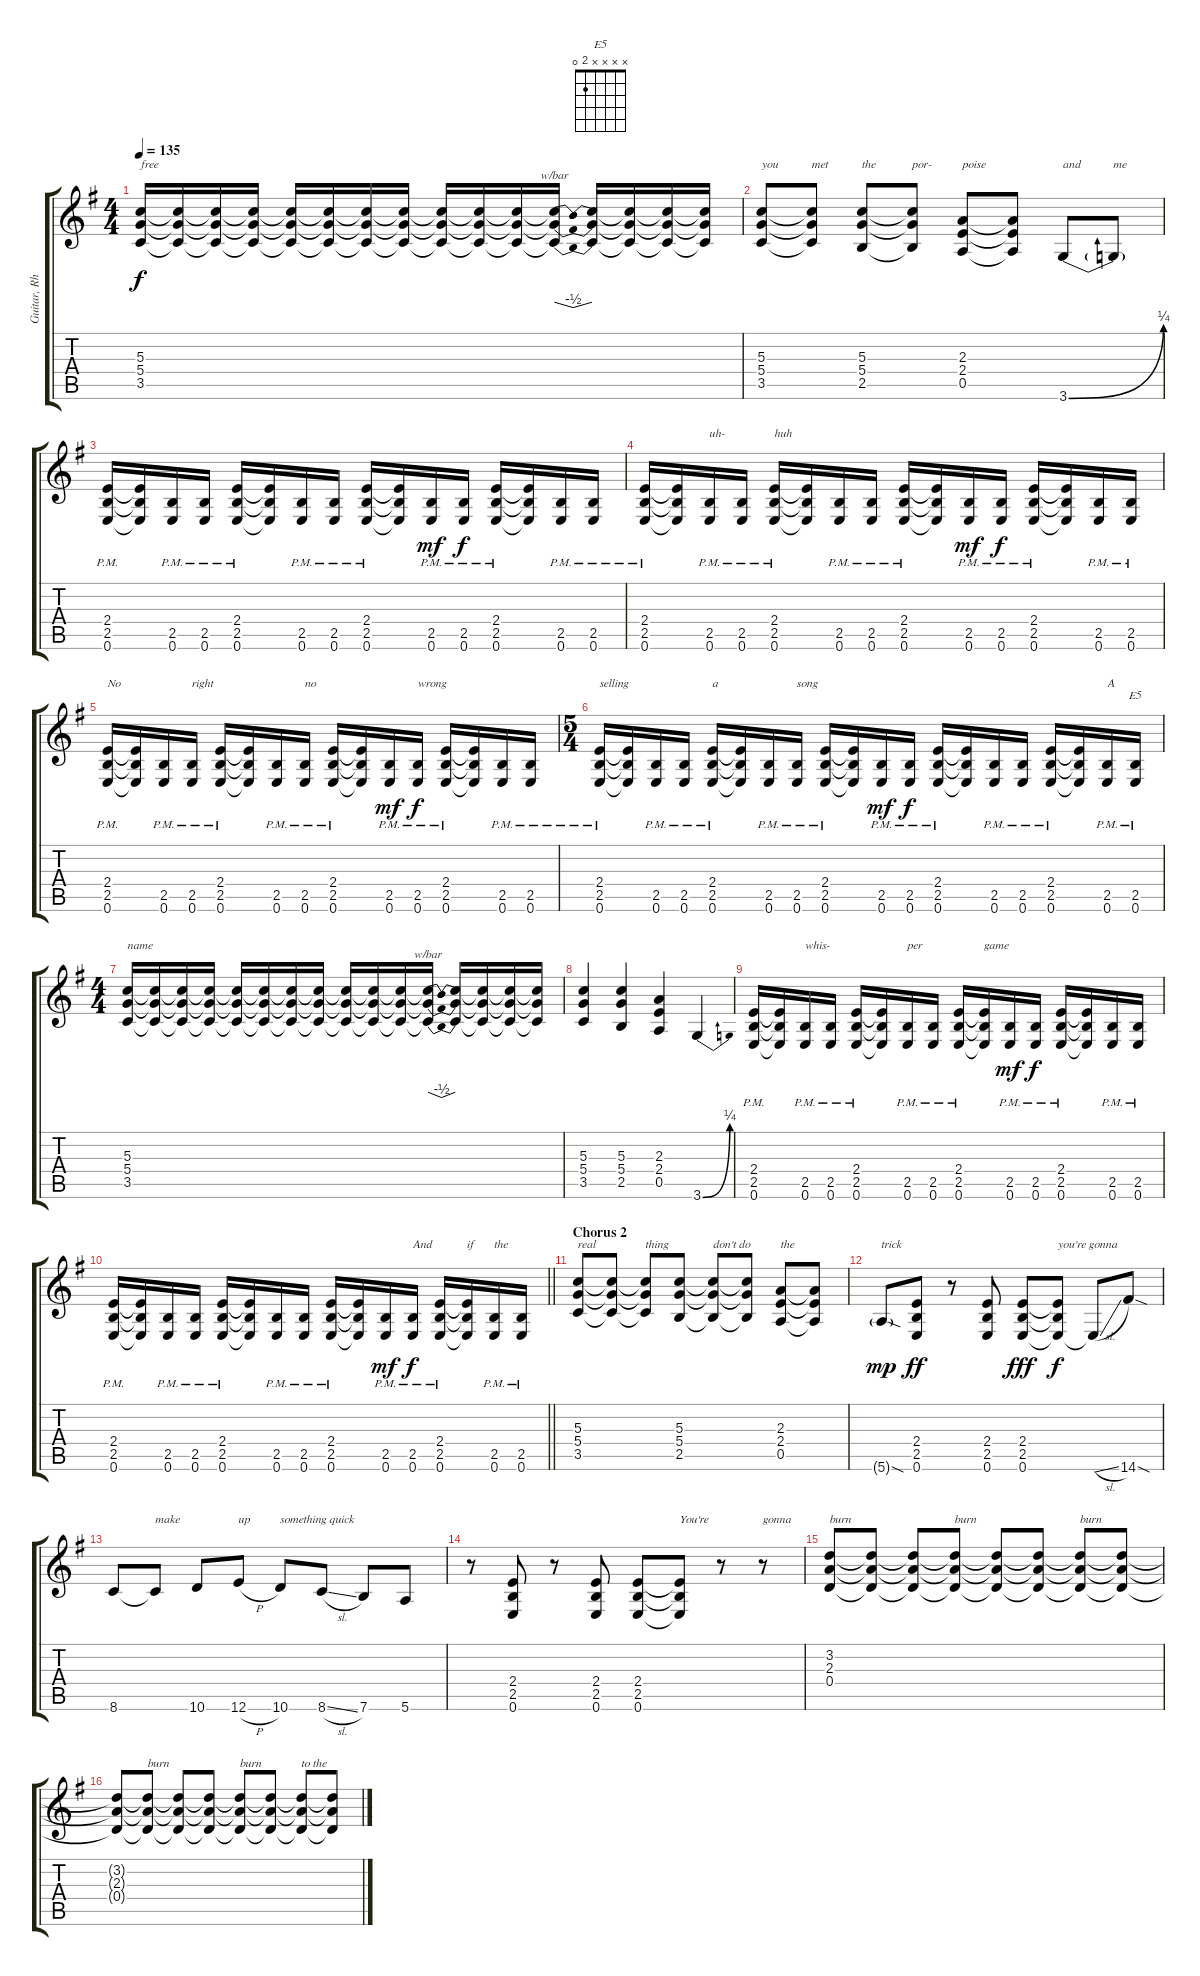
\track ("Guitar, Rhythm" "Guitar, Rh") {instrument overdrivenguitar}
\staff {score tabs}
\tuning (E4 B3 G3 D3 A2 E2) {hide}
\chord ("E5" x x x x 2 0)
\ts (4 4)
\tempo 135
\clef g2
\ks g
(5.3 5.4 3.5).16{txt "free" dy f} (5.3{t} 5.4{t} 3.5{t}).16 (5.3{t} 5.4{t} 3.5{t}).16 (5.3{t} 5.4{t} 3.5{t}).16 (5.3{t} 5.4{t} 3.5{t}).16 (5.3{t} 5.4{t} 3.5{t}).16 (5.3{t} 5.4{t} 3.5{t}).16 (5.3{t} 5.4{t} 3.5{t}).16 (5.3{t} 5.4{t} 3.5{t}).16 (5.3{t} 5.4{t} 3.5{t}).16 (5.3{t} 5.4{t} 3.5{t}).16 (5.3{t} 5.4{t} 3.5{t}).16{tbe (dip default 0 0 30 -2 60 0)} (5.3{t} 5.4{t} 3.5{t}).16 (5.3{t} 5.4{t} 3.5{t}).16 (5.3{t} 5.4{t} 3.5{t}).16 (5.3{t} 5.4{t} 3.5{t}).16 |
(5.3 5.4 3.5).8{txt "you"} (5.3{t} 5.4{t} 3.5{t}).8{txt "met"} (5.3 5.4 2.5).8{txt "the"} (5.3{t} 5.4{t} 2.5{t}).8{txt "por-"} (2.3 2.4 0.5).8{txt "poise"} (2.3{t} 2.4{t} 0.5{t}).8 3.6{be (bend 0 0 60 1)}.8{txt "and"} 3.6{t}.8{txt "me"} |
(2.4{pm} 2.5{pm} 0.6{pm}).16 (2.4{t} 2.5{t} 0.6{t}).16 (2.5{pm} 0.6{pm}).16 (2.5{pm} 0.6{pm}).16 (2.4{pm} 2.5{pm} 0.6{pm}).16 (2.4{t} 2.5{t} 0.6{t}).16 (2.5{pm} 0.6{pm}).16 (2.5{pm} 0.6{pm}).16 (2.4{pm} 2.5{pm} 0.6{pm}).16 (2.4{t} 2.5{t} 0.6{t}).16 (2.5{pm} 0.6{pm}).16{dy mf} (2.5{pm} 0.6{pm}).16{dy f} (2.4{pm} 2.5{pm} 0.6{pm}).16 (2.4{t} 2.5{t} 0.6{t}).16 (2.5{pm} 0.6{pm}).16 (2.5{pm} 0.6{pm}).16 |
(2.4{pm} 2.5{pm} 0.6{pm}).16 (2.4{t} 2.5{t} 0.6{t}).16 (2.5{pm} 0.6{pm}).16{txt "uh-"} (2.5{pm} 0.6{pm}).16 (2.4{pm} 2.5{pm} 0.6{pm}).16{txt "huh"} (2.4{t} 2.5{t} 0.6{t}).16 (2.5{pm} 0.6{pm}).16 (2.5{pm} 0.6{pm}).16 (2.4{pm} 2.5{pm} 0.6{pm}).16 (2.4{t} 2.5{t} 0.6{t}).16 (2.5{pm} 0.6{pm}).16{dy mf} (2.5{pm} 0.6{pm}).16{dy f} (2.4{pm} 2.5{pm} 0.6{pm}).16 (2.4{t} 2.5{t} 0.6{t}).16 (2.5{pm} 0.6{pm}).16 (2.5{pm} 0.6{pm}).16 |
(2.4{pm} 2.5{pm} 0.6{pm}).16{txt "No"} (2.4{t} 2.5{t} 0.6{t}).16 (2.5{pm} 0.6{pm}).16 (2.5{pm} 0.6{pm}).16{txt "right"} (2.4{pm} 2.5{pm} 0.6{pm}).16 (2.4{t} 2.5{t} 0.6{t}).16 (2.5{pm} 0.6{pm}).16 (2.5{pm} 0.6{pm}).16{txt "no"} (2.4{pm} 2.5{pm} 0.6{pm}).16 (2.4{t} 2.5{t} 0.6{t}).16 (2.5{pm} 0.6{pm}).16{dy mf} (2.5{pm} 0.6{pm}).16{txt "wrong" dy f} (2.4{pm} 2.5{pm} 0.6{pm}).16 (2.4{t} 2.5{t} 0.6{t}).16 (2.5{pm} 0.6{pm}).16 (2.5{pm} 0.6{pm}).16 |
\ts (5 4)
(2.4{pm} 2.5{pm} 0.6{pm}).16{txt "selling"} (2.4{t} 2.5{t} 0.6{t}).16 (2.5{pm} 0.6{pm}).16 (2.5{pm} 0.6{pm}).16 (2.4{pm} 2.5{pm} 0.6{pm}).16{txt "a"} (2.4{t} 2.5{t} 0.6{t}).16 (2.5{pm} 0.6{pm}).16 (2.5{pm} 0.6{pm}).16{txt "song"} (2.4{pm} 2.5{pm} 0.6{pm}).16 (2.4{t} 2.5{t} 0.6{t}).16 (2.5{pm} 0.6{pm}).16{dy mf} (2.5{pm} 0.6{pm}).16{dy f} (2.4{pm} 2.5{pm} 0.6{pm}).16 (2.4{t} 2.5{t} 0.6{t}).16 (2.5{pm} 0.6{pm}).16 (2.5{pm} 0.6{pm}).16 (2.4{pm} 2.5{pm} 0.6{pm}).16 (2.4{t} 2.5{t} 0.6{t}).16 (2.5{pm} 0.6{pm}).16{txt "A"} (2.5{pm} 0.6{pm}).16{ch "E5"} |
\ts (4 4)
(5.3 5.4 3.5).16{txt "name"} (5.3{t} 5.4{t} 3.5{t}).16 (5.3{t} 5.4{t} 3.5{t}).16 (5.3{t} 5.4{t} 3.5{t}).16 (5.3{t} 5.4{t} 3.5{t}).16 (5.3{t} 5.4{t} 3.5{t}).16 (5.3{t} 5.4{t} 3.5{t}).16 (5.3{t} 5.4{t} 3.5{t}).16 (5.3{t} 5.4{t} 3.5{t}).16 (5.3{t} 5.4{t} 3.5{t}).16 (5.3{t} 5.4{t} 3.5{t}).16 (5.3{t} 5.4{t} 3.5{t}).16{tbe (dip default 0 0 30 -2 60 0)} (5.3{t} 5.4{t} 3.5{t}).16 (5.3{t} 5.4{t} 3.5{t}).16 (5.3{t} 5.4{t} 3.5{t}).16 (5.3{t} 5.4{t} 3.5{t}).16 |
(5.3 5.4 3.5).4 (5.3 5.4 2.5).4 (2.3 2.4 0.5).4 3.6{be (bend 0 0 60 1)}.4 |
(2.4{pm} 2.5{pm} 0.6{pm}).16 (2.4{t} 2.5{t} 0.6{t}).16 (2.5{pm} 0.6{pm}).16{txt "whis-"} (2.5{pm} 0.6{pm}).16 (2.4{pm} 2.5{pm} 0.6{pm}).16 (2.4{t} 2.5{t} 0.6{t}).16 (2.5{pm} 0.6{pm}).16{txt "per"} (2.5{pm} 0.6{pm}).16 (2.4{pm} 2.5{pm} 0.6{pm}).16 (2.4{t} 2.5{t} 0.6{t}).16{txt "game"} (2.5{pm} 0.6{pm}).16{dy mf} (2.5{pm} 0.6{pm}).16{dy f} (2.4{pm} 2.5{pm} 0.6{pm}).16 (2.4{t} 2.5{t} 0.6{t}).16 (2.5{pm} 0.6{pm}).16 (2.5{pm} 0.6{pm}).16 |
\barLineRight lightlight
(2.4{pm} 2.5{pm} 0.6{pm}).16 (2.4{t} 2.5{t} 0.6{t}).16 (2.5{pm} 0.6{pm}).16 (2.5{pm} 0.6{pm}).16 (2.4{pm} 2.5{pm} 0.6{pm}).16 (2.4{t} 2.5{t} 0.6{t}).16 (2.5{pm} 0.6{pm}).16 (2.5{pm} 0.6{pm}).16 (2.4{pm} 2.5{pm} 0.6{pm}).16 (2.4{t} 2.5{t} 0.6{t}).16 (2.5{pm} 0.6{pm}).16{dy mf} (2.5{pm} 0.6{pm}).16{txt "And" dy f} (2.4{pm} 2.5{pm} 0.6{pm}).16 (2.4{t} 2.5{t} 0.6{t}).16{txt "if"} (2.5{pm} 0.6{pm}).16{txt "the"} (2.5{pm} 0.6{pm}).16 |
\section ("" "Chorus 2")
(5.3 5.4 3.5).8{txt "real"} (5.3{t} 5.4{t} 3.5{t}).8 (5.3{t} 5.4{t} 3.5{t}).8{txt "thing"} (5.3 5.4 2.5).8 (5.3{t} 5.4{t} 2.5{t}).8{txt "don't do"} (5.3{t} 5.4{t} 2.5{t}).8 (2.3 2.4 0.5).8{txt "the"} (2.3{t} 2.4{t} 0.5{t}).8 |
5.6{sod g}.8{txt "trick" dy mp} (2.4 2.5 0.6).8{dy ff} r.8 (2.4 2.5 0.6).8 (2.4 2.5 0.6).8{dy fff} (2.4{t} 2.5{t} 0.6{t}).8{txt "you're gonna" dy f} 0.6{sl t}.8 14.6{sod}.8 |
8.6.8 8.6{t}.8{txt "make"} 10.6.8 12.6{h}.8{txt "up"} 10.6.8{txt "something quick"} 8.6{sl}.8 7.6.8 5.6.8 |
r.8 (2.4 2.5 0.6).8 r.8 (2.4 2.5 0.6).8 (2.4 2.5 0.6).8 (2.4{t} 2.5{t} 0.6{t}).8{txt "You're"} r.8 r.8{txt "gonna"} |
(3.2 2.3 0.4).8{txt "burn"} (3.2{t} 2.3{t} 0.4{t}).8 (3.2{t} 2.3{t} 0.4{t}).8 (3.2{t} 2.3{t} 0.4{t}).8{txt "burn"} (3.2{t} 2.3{t} 0.4{t}).8 (3.2{t} 2.3{t} 0.4{t}).8 (3.2{t} 2.3{t} 0.4{t}).8{txt "burn"} (3.2{t} 2.3{t} 0.4{t}).8 |
(3.2{t} 2.3{t} 0.4{t}).8 (3.2{t} 2.3{t} 0.4{t}).8{txt "burn"} (3.2{t} 2.3{t} 0.4{t}).8 (3.2{t} 2.3{t} 0.4{t}).8 (3.2{t} 2.3{t} 0.4{t}).8{txt "burn"} (3.2{t} 2.3{t} 0.4{t}).8 (3.2{t} 2.3{t} 0.4{t}).8{txt "to the"} (3.2{t} 2.3{t} 0.4{t}).8
